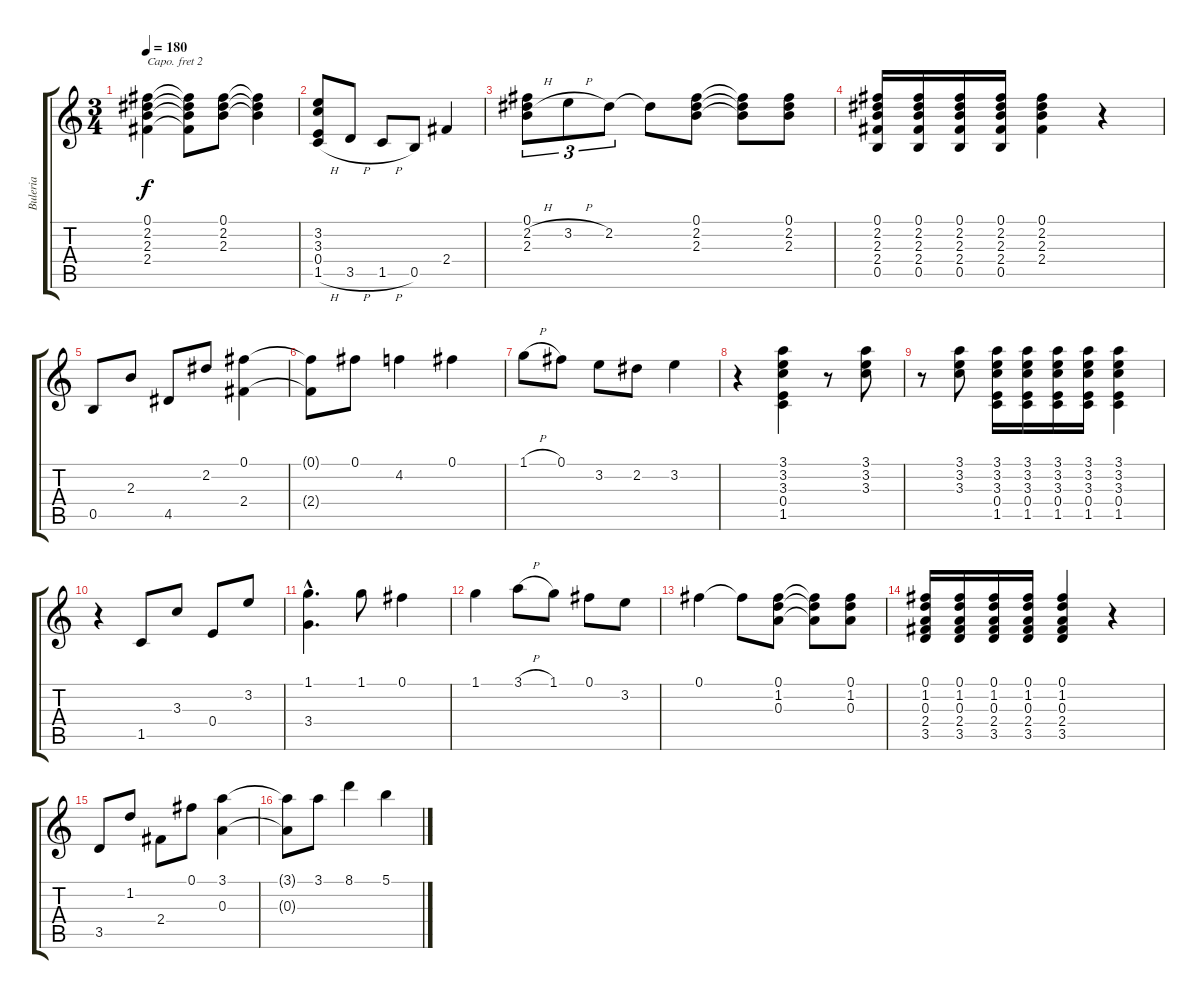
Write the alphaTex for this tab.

\track ("Buleria" "Buleria") {instrument acousticguitarnylon}
\staff {score tabs}
\capo 2
\tuning (E4 B3 G3 D3 A2 E2) {hide}
\ts (3 4)
\tempo 180
\clef g2
\ks c
(0.1 2.2 2.3 2.4).4{dy f} (0.1{t} 2.2{t} 2.3{t} 2.4{t}).8 (0.1 2.2 2.3).8 (0.1{t} 2.2{t} 2.3{t}).4 |
(3.2 3.3 0.4 1.5{h}).8 3.5{h}.8 1.5{h}.8 0.5.8 2.4.4 |
(0.1 2.2{h} 2.3).8{tu (3 2)} 3.2{h}.8{tu (3 2)} 2.2.8{tu (3 2)} 2.2{t}.8 (0.1 2.2 2.3).8 (0.1{t} 2.2{t} 2.3{t}).8 (0.1 2.2 2.3).8 |
(0.1 2.2 2.3 2.4 0.5).16 (0.1 2.2 2.3 2.4 0.5).16 (0.1 2.2 2.3 2.4 0.5).16 (0.1 2.2 2.3 2.4 0.5).16 (0.1 2.2 2.3 2.4).4 r.4 |
0.5.8 2.3.8 4.5.8 2.2.8 (0.1 2.4).4 |
(0.1{t} 2.4{t}).8 0.1.8 4.2.4 0.1.4 |
1.1{h}.8 0.1.8 3.2.8 2.2.8 3.2.4 |
r.4 (3.1 3.2 3.3 0.4 1.5).4 r.8 (3.1 3.2 3.3).8 |
r.8 (3.1 3.2 3.3).8 (3.1 3.2 3.3 0.4 1.5).16 (3.1 3.2 3.3 0.4 1.5).16 (3.1 3.2 3.3 0.4 1.5).16 (3.1 3.2 3.3 0.4 1.5).16 (3.1 3.2 3.3 0.4 1.5).4 |
r.4 1.5.8 3.3.8 0.4.8 3.2.8 |
(1.1{hac} 3.4{hac}).4{d} 1.1.8 0.1.4 |
1.1.4 3.1{h}.8 1.1.8 0.1.8 3.2.8 |
0.1.4 0.1{t}.8 (0.1 1.2 0.3).8 (0.1{t} 1.2{t} 0.3{t}).8 (0.1 1.2 0.3).8 |
(0.1 1.2 0.3 2.4 3.5).16 (0.1 1.2 0.3 2.4 3.5).16 (0.1 1.2 0.3 2.4 3.5).16 (0.1 1.2 0.3 2.4 3.5).16 (0.1 1.2 0.3 2.4 3.5).4 r.4 |
3.5.8 1.2.8 2.4.8 0.1.8 (3.1 0.3).4 |
(3.1{t} 0.3{t}).8 3.1.8 8.1.4 5.1.4
